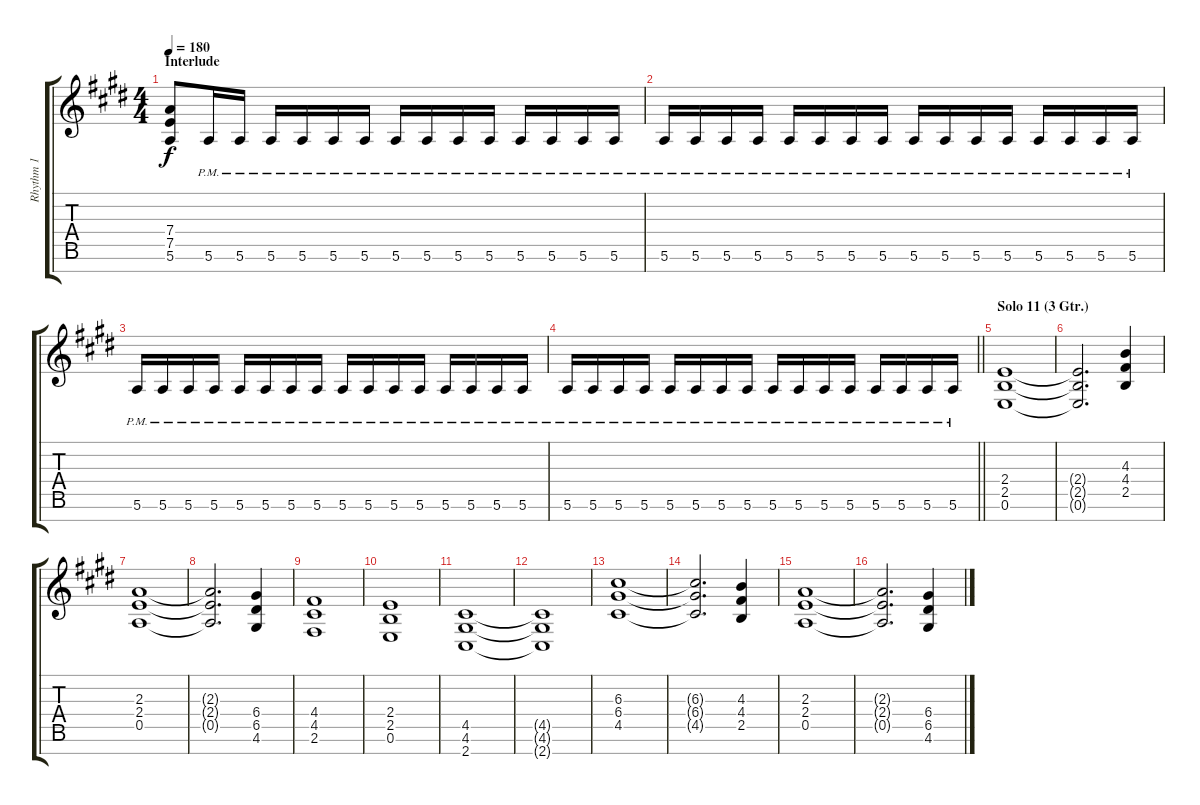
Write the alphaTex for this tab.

\track ("Rhythm 1" "Rhythm 1") {instrument distortionguitar}
\staff {score tabs}
\tuning (E4 B3 G3 D3 A2 E2 B1) {hide}
\ts (4 4)
\section ("" "Interlude")
\tempo 180
\clef g2
\ks c#minor
(7.4 7.5 5.6).8{dy f} 5.6{pm}.16 5.6{pm}.16 5.6{pm}.16 5.6{pm}.16 5.6{pm}.16 5.6{pm}.16 5.6{pm}.16 5.6{pm}.16 5.6{pm}.16 5.6{pm}.16 5.6{pm}.16 5.6{pm}.16 5.6{pm}.16 5.6{pm}.16 |
5.6{pm}.16 5.6{pm}.16 5.6{pm}.16 5.6{pm}.16 5.6{pm}.16 5.6{pm}.16 5.6{pm}.16 5.6{pm}.16 5.6{pm}.16 5.6{pm}.16 5.6{pm}.16 5.6{pm}.16 5.6{pm}.16 5.6{pm}.16 5.6{pm}.16 5.6{pm}.16 |
5.6{pm}.16 5.6{pm}.16 5.6{pm}.16 5.6{pm}.16 5.6{pm}.16 5.6{pm}.16 5.6{pm}.16 5.6{pm}.16 5.6{pm}.16 5.6{pm}.16 5.6{pm}.16 5.6{pm}.16 5.6{pm}.16 5.6{pm}.16 5.6{pm}.16 5.6{pm}.16 |
\barLineRight lightlight
5.6{pm}.16 5.6{pm}.16 5.6{pm}.16 5.6{pm}.16 5.6{pm}.16 5.6{pm}.16 5.6{pm}.16 5.6{pm}.16 5.6{pm}.16 5.6{pm}.16 5.6{pm}.16 5.6{pm}.16 5.6{pm}.16 5.6{pm}.16 5.6{pm}.16 5.6{pm}.16 |
\section ("" "Solo 11 (3 Gtr.)")
(2.4 2.5 0.6).1 |
(2.4{t} 2.5{t} 0.6{t}).2{d} (4.3 4.4 2.5).4 |
(2.3 2.4 0.5).1 |
(2.3{t} 2.4{t} 0.5{t}).2{d} (6.4 6.5 4.6).4 |
(4.4 4.5 2.6).1 |
(2.4 2.5 0.6).1 |
(4.5 4.6 2.7).1 |
(4.5{t} 4.6{t} 2.7{t}).1 |
(6.3 6.4 4.5).1 |
(6.3{t} 6.4{t} 4.5{t}).2{d} (4.3 4.4 2.5).4 |
(2.3 2.4 0.5).1 |
(2.3{t} 2.4{t} 0.5{t}).2{d} (6.4 6.5 4.6).4
